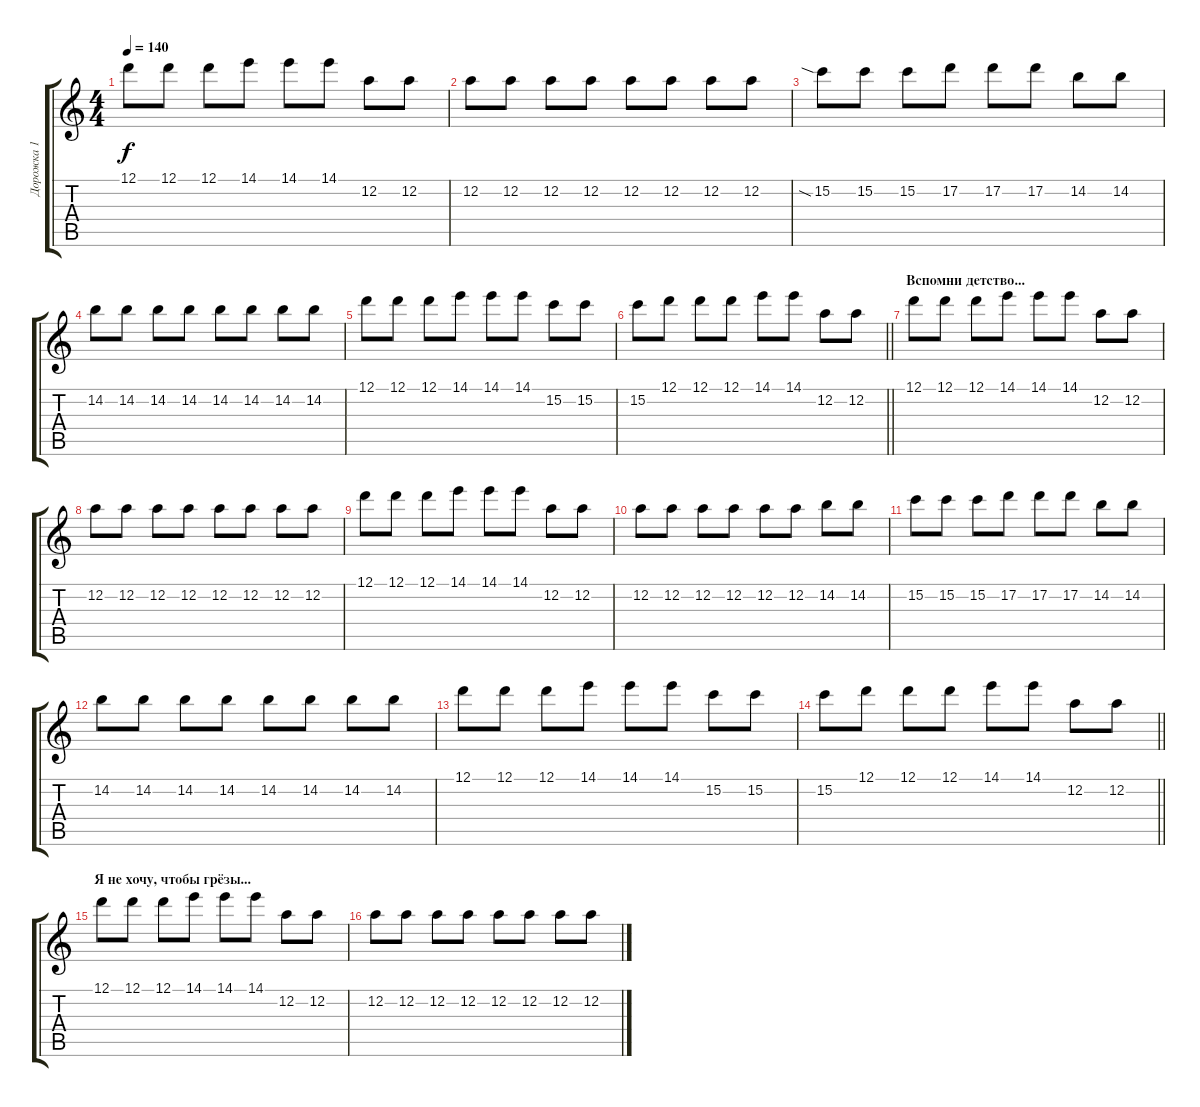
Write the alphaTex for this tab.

\track ("Дорожка 1" "Дорожка 1") {instrument distortionguitar}
\staff {score tabs}
\tuning (D4 A3 F3 C3 G2 C2) {hide}
\ts (4 4)
\tempo 140
\clef g2
\ks c
12.1.8{dy f} 12.1.8 12.1.8 14.1.8 14.1.8 14.1.8 12.2.8 12.2.8 |
12.2.8 12.2.8 12.2.8 12.2.8 12.2.8 12.2.8 12.2.8 12.2.8 |
15.2{sia}.8 15.2.8 15.2.8 17.2.8 17.2.8 17.2.8 14.2.8 14.2.8 |
14.2.8 14.2.8 14.2.8 14.2.8 14.2.8 14.2.8 14.2.8 14.2.8 |
12.1.8 12.1.8 12.1.8 14.1.8 14.1.8 14.1.8 15.2.8 15.2.8 |
\barLineRight lightlight
15.2.8 12.1.8 12.1.8 12.1.8 14.1.8 14.1.8 12.2.8 12.2.8 |
\section ("" "Вспомни детство...")
12.1.8 12.1.8 12.1.8 14.1.8 14.1.8 14.1.8 12.2.8 12.2.8 |
12.2.8 12.2.8 12.2.8 12.2.8 12.2.8 12.2.8 12.2.8 12.2.8 |
12.1.8 12.1.8 12.1.8 14.1.8 14.1.8 14.1.8 12.2.8 12.2.8 |
12.2.8 12.2.8 12.2.8 12.2.8 12.2.8 12.2.8 14.2.8 14.2.8 |
15.2.8 15.2.8 15.2.8 17.2.8 17.2.8 17.2.8 14.2.8 14.2.8 |
14.2.8 14.2.8 14.2.8 14.2.8 14.2.8 14.2.8 14.2.8 14.2.8 |
12.1.8 12.1.8 12.1.8 14.1.8 14.1.8 14.1.8 15.2.8 15.2.8 |
\barLineRight lightlight
15.2.8 12.1.8 12.1.8 12.1.8 14.1.8 14.1.8 12.2.8 12.2.8 |
\section ("" "Я не хочу, чтобы грёзы...")
12.1.8 12.1.8 12.1.8 14.1.8 14.1.8 14.1.8 12.2.8 12.2.8 |
12.2.8 12.2.8 12.2.8 12.2.8 12.2.8 12.2.8 12.2.8 12.2.8
